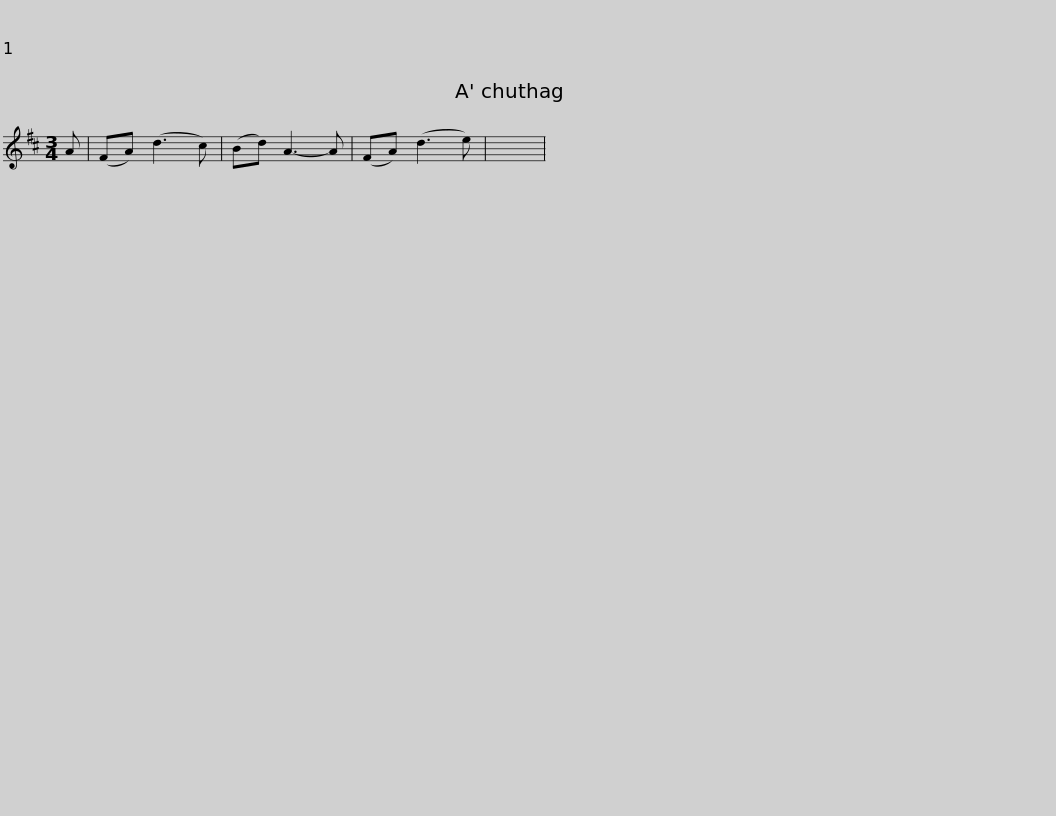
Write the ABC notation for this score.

X:1
L:1/8
M:3/4
I:linebreak $
K:D
V:1 treble
V:1
 A | (FA) (d3 c) | (Bd) A3- A | (FA) (d3 e) | x6 | %5
